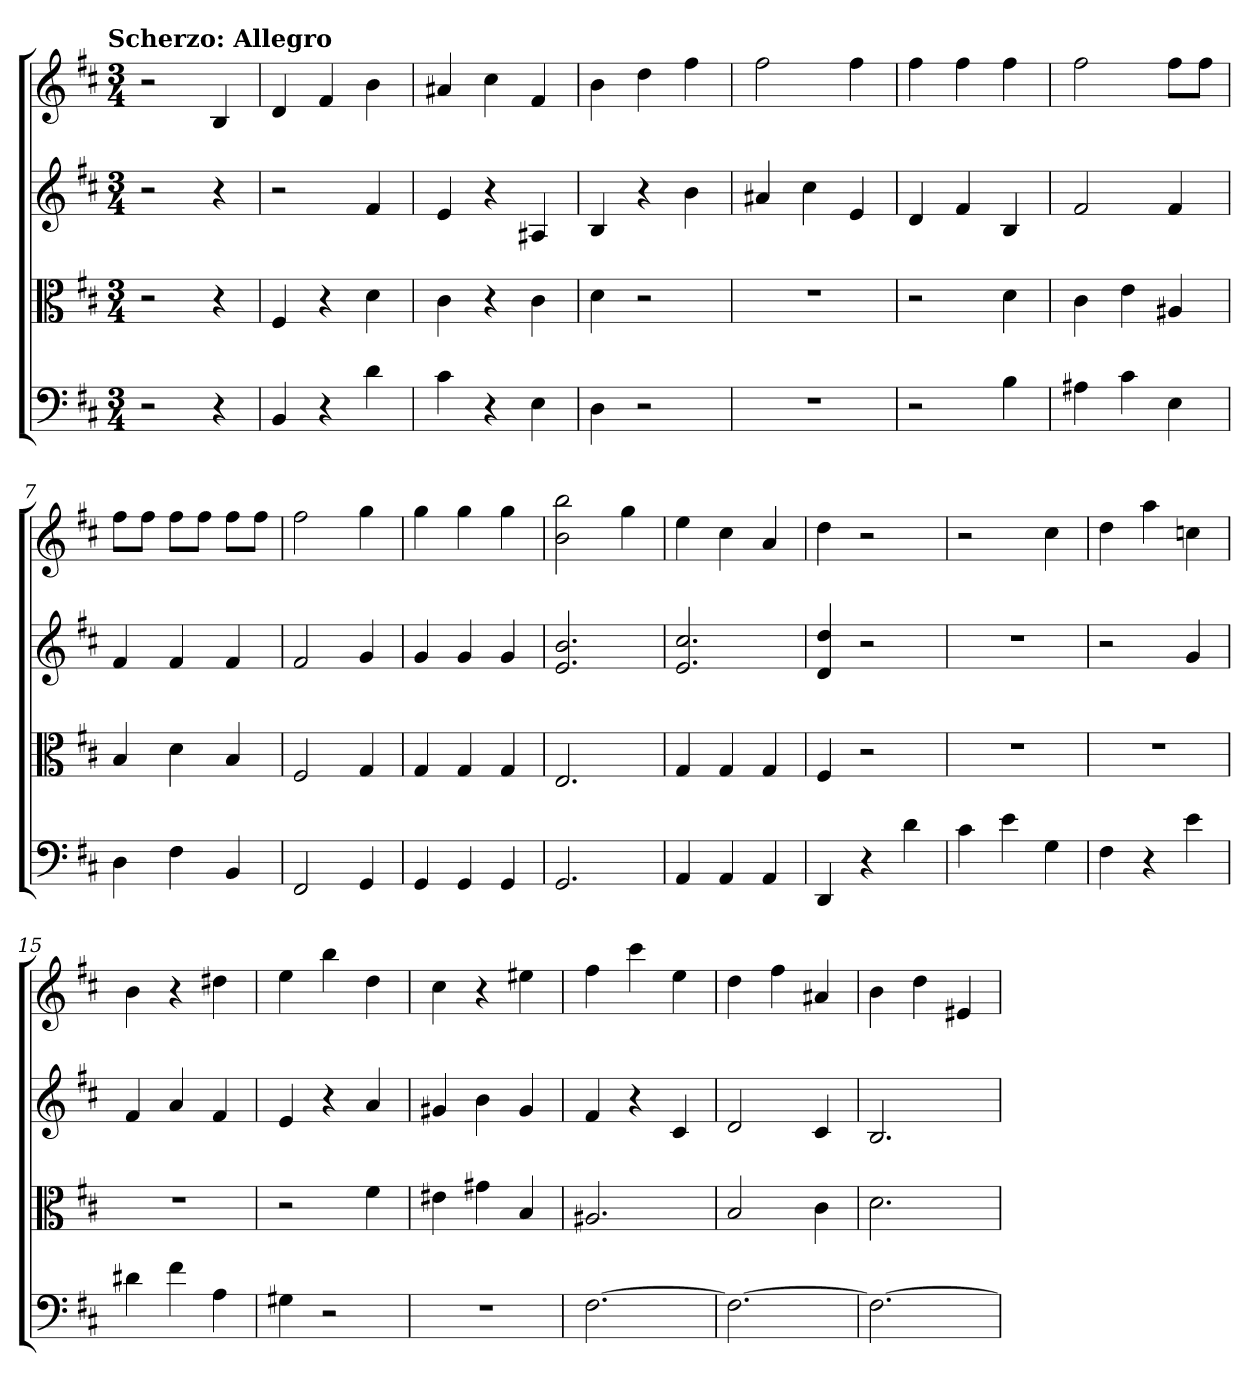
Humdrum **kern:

**kern	**kern	**kern	**kern
*part4	*part3	*part2	*part1
*staff4	*staff3	*staff2	*staff1
*clefF4	*clefC3	*	*
*k[f#c#]	*k[f#c#]	*k[f#c#]	*k[f#c#]
*b:	*b:	*b:	*b:
!!LO:TX:omd:t=Scherzo&colon; Allegro
*M3/4	*M3/4	*M3/4	*M3/4
*MM132	*MM132	*MM132	*MM132
=	=	=	=
2r	2r	2r	2r
4r	4r	4r	4B
=1	=1	=1	=1
4BB	4F#	2r	4d
4r	4r	.	4f#
4d	4d	4f#	4b
=2	=2	=2	=2
4c#	4c#	4e	4a#X
4r	4r	4r	4cc#
4E	4c#	4A#X	4f#
=3	=3	=3	=3
4D	4d	4B	4b
2r	2r	4r	4dd
.	.	4b	4ff#
=4	=4	=4	=4
2.r	2.r	4a#X	2ff#
.	.	4cc#	.
.	.	4e	4ff#
=5	=5	=5	=5
2r	2r	4d	4ff#
.	.	4f#	4ff#
4B	4d	4B	4ff#
=6	=6	=6	=6
4A#X	4c#	2f#	2ff#
4c#	4e	.	.
4E	4A#X	4f#	8ff#L
.	.	.	8ff#J
=7	=7	=7	=7
4D	4B	4f#	8ff#L
.	.	.	8ff#J
4F#	4d	4f#	8ff#L
.	.	.	8ff#J
4BB	4B	4f#	8ff#L
.	.	.	8ff#J
=8	=8	=8	=8
2FF#	2F#	2f#	2ff#
4GG	4G	4g	4gg
=9	=9	=9	=9
4GG	4G	4g	4gg
4GG	4G	4g	4gg
4GG	4G	4g	4gg
=10	=10	=10	=10
2.GG	2.E	2.e 2.b	2b 2bb
.	.	.	4gg
=11	=11	=11	=11
4AA	4G	2.e 2.cc#	4ee
4AA	4G	.	4cc#
4AA	4G	.	4a
=12	=12	=12	=12
4DD	4F#	4d 4dd	4dd
4r	2r	2r	2r
4d	.	.	.
=13	=13	=13	=13
4c#	2.r	2.r	2r
4e	.	.	.
4G	.	.	4cc#
=14	=14	=14	=14
4F#	2.r	2r	4dd
4r	.	.	4aa
4e	.	4g	4ccn
=15	=15	=15	=15
4d#X	2.r	4f#	4b
4f#	.	4a	4r
4A	.	4f#	4dd#X
=16	=16	=16	=16
4G#X	2r	4e	4ee
2r	.	4r	4bb
.	4f#	4a	4dd
=17	=17	=17	=17
2.r	4e#X	4g#X	4cc#
.	4g#X	4b	4r
.	4B	4g#	4ee#X
=18	=18	=18	=18
[2.F#	2.A#X	4f#	4ff#
.	.	4r	4ccc#
.	.	4c#	4ee
=19	=19	=19	=19
2.F#_	2B	2d	4dd
.	.	.	4ff#
.	4c#	4c#	4a#X
=20	=20	=20	=20
2.F#_	2.d	2.B	4b
.	.	.	4dd
.	.	.	4e#X
=	=	=	=
*-	*-	*-	*-
